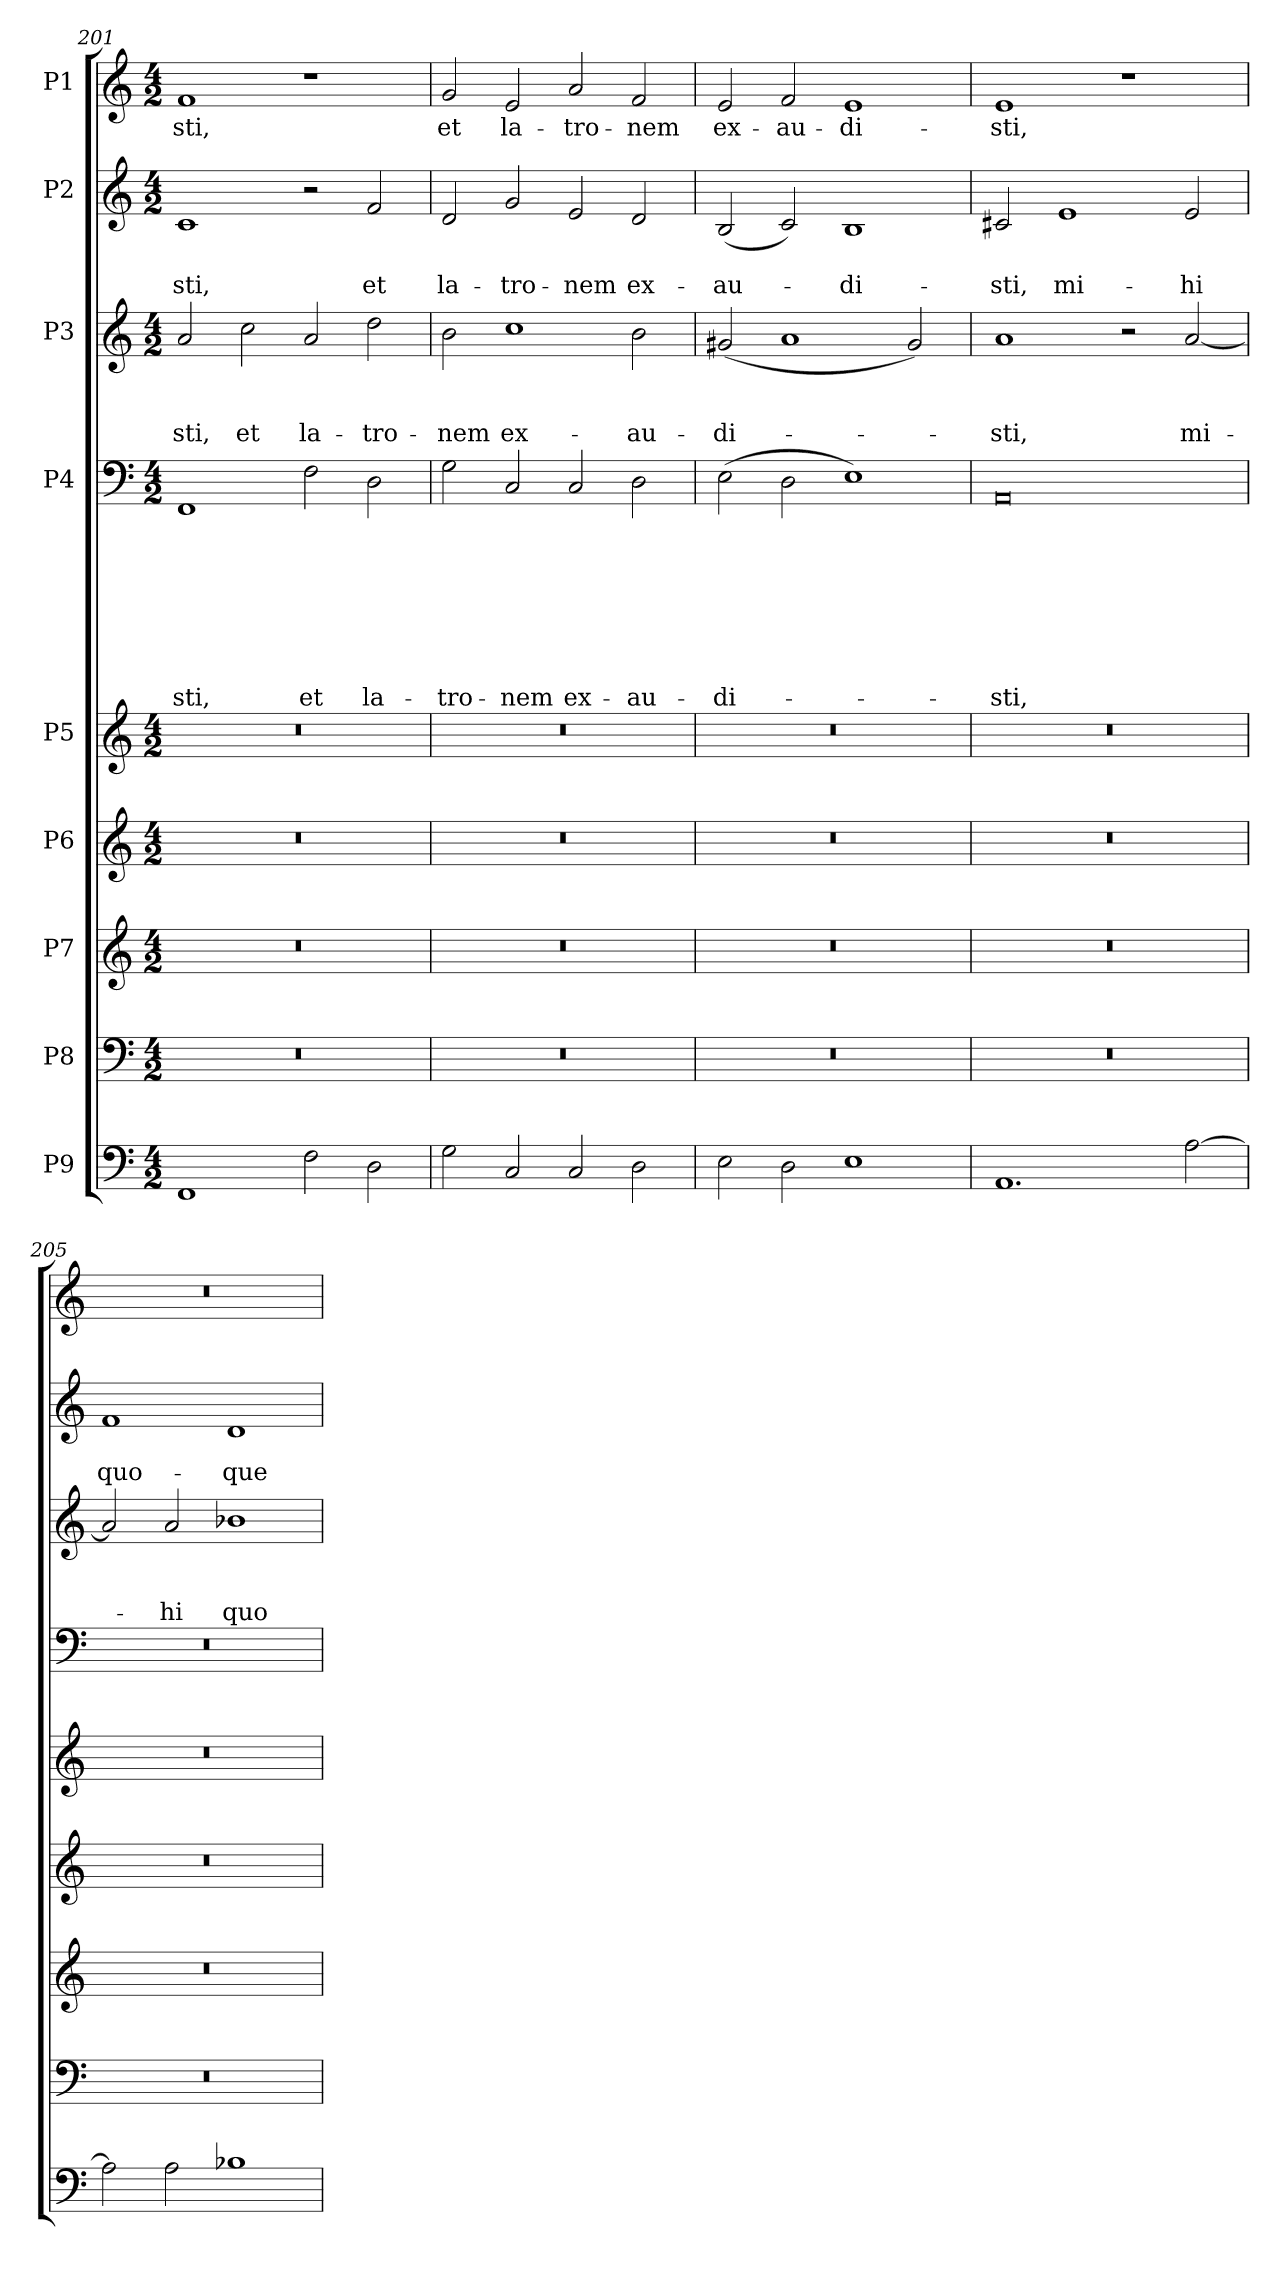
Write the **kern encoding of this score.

**kern	**kern	**kern	**kern	**kern	**kern	**text	**text	**text	**text	**text	**text	**text	**text	**kern	**text	**text	**text	**kern	**text	**text	**kern	**text
*part9	*part8	*part7	*part6	*part5	*part4	*part4	*part4	*part4	*part4	*part4	*part4	*part4	*part4	*part3	*part3	*part3	*part3	*part2	*part2	*part2	*part1	*part1
*staff9	*staff8	*staff7	*staff6	*staff5	*staff4	*staff4	*staff4	*staff4	*staff4	*staff4	*staff4	*staff4	*staff4	*staff3	*staff3	*staff3	*staff3	*staff2	*staff2	*staff2	*staff1	*staff1
*I"P9	*I"P8	*I"P7	*I"P6	*I"P5	*I"P4	*	*	*	*	*	*	*	*	*I"P3	*	*	*	*I"P2	*	*	*I"P1	*
!!LO:PB:g=z
*clefF4	*clefF4	*clefG2	*clefG2	*clefG2	*clefF4	*	*	*	*	*	*	*	*	*clefG2	*	*	*	*clefG2	*	*	*clefG2	*
*	*	*ITrd7c12	*	*	*	*	*	*	*	*	*	*	*	*ITrd7c12	*	*	*	*	*	*	*	*
*k[]	*k[]	*k[]	*k[]	*k[]	*k[]	*	*	*	*	*	*	*	*	*k[]	*	*	*	*k[]	*	*	*k[]	*
*C:	*C:	*C:	*C:	*C:	*C:	*	*	*	*	*	*	*	*	*C:	*	*	*	*C:	*	*	*C:	*
*M4/2	*M4/2	*M4/2	*M4/2	*M4/2	*M4/2	*	*	*	*	*	*	*	*	*M4/2	*	*	*	*M4/2	*	*	*M4/2	*
=201	=201	=201	=201	=201	=201	=201	=201	=201	=201	=201	=201	=201	=201	=201	=201	=201	=201	=201	=201	=201	=201	=201
*^	*	*	*	*	*	*	*	*	*	*	*	*	*	*	*	*	*	*	*	*	*	*
!	!	!LO:N:vis=1	!LO:N:vis=1	!LO:N:vis=1	!LO:N:vis=1	!	!	!	!	!	!	!	!	!LO:LY:b	!	!	!	!LO:LY:b	!	!	!LO:LY:b	!	!LO:LY:b
1FF	0ryy	0r	0r	0r	0r	1FF	.	.	.	.	.	.	.	-sti,	2A/	.	.	-sti,	1c	.	-sti,	1f	-sti,
!	!	!	!	!	!	!	!	!	!	!	!	!	!	!	!	!	!	!LO:LY:b	!	!	!	!	!
.	.	.	.	.	.	.	.	.	.	.	.	.	.	.	2c\	.	.	et	.	.	.	.	.
!	!	!	!	!	!	!	!	!	!	!	!	!	!	!LO:LY:b	!	!	!	!LO:LY:b	!	!	!	!	!
2F\	.	.	.	.	.	2F\	.	.	.	.	.	.	.	et	2A/	.	.	la-	2r	.	.	1r	.
!	!	!	!	!	!	!	!	!	!	!	!	!	!	!LO:LY:b	!	!	!	!LO:LY:b	!	!	!LO:LY:b	!	!
2D\	.	.	.	.	.	2D\	.	.	.	.	.	.	.	la-	2d\	.	.	-tro-	2f/	.	et	.	.
=202	=202	=202	=202	=202	=202	=202	=202	=202	=202	=202	=202	=202	=202	=202	=202	=202	=202	=202	=202	=202	=202	=202	=202
!	!	!LO:N:vis=1	!LO:N:vis=1	!LO:N:vis=1	!LO:N:vis=1	!	!	!	!	!	!	!	!	!LO:LY:b	!	!	!	!LO:LY:b	!	!	!LO:LY:b	!	!LO:LY:b
2G\	0ryy	0r	0r	0r	0r	2G\	.	.	.	.	.	.	.	-tro-	2B\	.	.	-nem	2d/	.	la-	2g/	et
!	!	!	!	!	!	!	!	!	!	!	!	!	!	!LO:LY:b	!	!	!	!LO:LY:b	!	!	!LO:LY:b	!	!LO:LY:b
2C/	.	.	.	.	.	2C/	.	.	.	.	.	.	.	-nem	1c	.	.	ex-	2g/	.	-tro-	2e/	la-
!	!	!	!	!	!	!	!	!	!	!	!	!	!	!LO:LY:b	!	!	!	!	!	!	!LO:LY:b	!	!LO:LY:b
2C/	.	.	.	.	.	2C/	.	.	.	.	.	.	.	ex-	.	.	.	.	2e/	.	-nem	2a/	-tro-
!	!	!	!	!	!	!	!	!	!	!	!	!	!	!LO:LY:b	!	!	!	!LO:LY:b	!	!	!LO:LY:b	!	!LO:LY:b
2D\	.	.	.	.	.	2D\	.	.	.	.	.	.	.	-au-	2B\	.	.	-au-	2d/	.	ex-	2f/	-nem
=203	=203	=203	=203	=203	=203	=203	=203	=203	=203	=203	=203	=203	=203	=203	=203	=203	=203	=203	=203	=203	=203	=203	=203
!	!	!LO:N:vis=1	!LO:N:vis=1	!LO:N:vis=1	!LO:N:vis=1	!	!	!	!	!	!	!	!	!LO:LY:b	!	!	!	!LO:LY:b	!	!	!LO:LY:b	!	!LO:LY:b
2E\	0ryy	0r	0r	0r	0r	(>2E\	.	.	.	.	.	.	.	-di-	(<2G#X/	.	.	-di-	(<2B/	.	-au-	2e/	ex-
!	!	!	!	!	!	!	!	!	!	!	!	!	!	!	!	!	!	!	!	!	!	!	!LO:LY:b
2D\	.	.	.	.	.	2D\	.	.	.	.	.	.	.	.	1A	.	.	.	2c/)	.	.	2f/	-au-
!	!	!	!	!	!	!	!	!	!	!	!	!	!	!	!	!	!	!	!	!	!LO:LY:b	!	!LO:LY:b
1E	.	.	.	.	.	1E)	.	.	.	.	.	.	.	.	.	.	.	.	1B	.	-di-	1e	-di-
.	.	.	.	.	.	.	.	.	.	.	.	.	.	.	2G#/)	.	.	.	.	.	.	.	.
=204	=204	=204	=204	=204	=204	=204	=204	=204	=204	=204	=204	=204	=204	=204	=204	=204	=204	=204	=204	=204	=204	=204	=204
!	!	!LO:N:vis=1	!LO:N:vis=1	!LO:N:vis=1	!LO:N:vis=1	!	!	!	!	!	!	!	!	!LO:LY:b	!	!	!	!LO:LY:b	!	!	!LO:LY:b	!	!LO:LY:b
1.AA	0ryy	0r	0r	0r	0r	0AA	.	.	.	.	.	.	.	-sti,	1A	.	.	-sti,	2c#X/	.	-sti,	1e	-sti,
!	!	!	!	!	!	!	!	!	!	!	!	!	!	!	!	!	!	!	!	!	!LO:LY:b	!	!
.	.	.	.	.	.	.	.	.	.	.	.	.	.	.	.	.	.	.	1e	.	mi-	.	.
.	.	.	.	.	.	.	.	.	.	.	.	.	.	.	2r	.	.	.	.	.	.	1r	.
!	!	!	!	!	!	!	!	!	!	!	!	!	!	!	!	!	!	!LO:LY:b	!	!	!LO:LY:b	!	!
[>2A\	.	.	.	.	.	.	.	.	.	.	.	.	.	.	[<2A/	.	.	mi-	2e/	.	-hi	.	.
=205	=205	=205	=205	=205	=205	=205	=205	=205	=205	=205	=205	=205	=205	=205	=205	=205	=205	=205	=205	=205	=205	=205	=205
!	!	!LO:N:vis=1	!LO:N:vis=1	!LO:N:vis=1	!LO:N:vis=1	!LO:N:vis=1	!	!	!	!	!	!	!	!	!	!	!	!	!	!	!LO:LY:b	!LO:N:vis=1	!
2A\]	0ryy	0r	0r	0r	0r	0r	.	.	.	.	.	.	.	.	2A/]	.	.	.	1f	.	quo-	0r	.
!	!	!	!	!	!	!	!	!	!	!	!	!	!	!	!	!	!	!LO:LY:b	!	!	!	!	!
2A\	.	.	.	.	.	.	.	.	.	.	.	.	.	.	2A/	.	.	-hi	.	.	.	.	.
!	!	!	!	!	!	!	!	!	!	!	!	!	!	!	!	!	!	!LO:LY:b	!	!	!LO:LY:b	!	!
1B-X	.	.	.	.	.	.	.	.	.	.	.	.	.	.	1B-X	.	.	quo-	1d	.	-que	.	.
*v	*v	*	*	*	*	*	*	*	*	*	*	*	*	*	*	*	*	*	*	*	*	*	*
=	=	=	=	=	=	=	=	=	=	=	=	=	=	=	=	=	=	=	=	=	=	=
*-	*-	*-	*-	*-	*-	*-	*-	*-	*-	*-	*-	*-	*-	*-	*-	*-	*-	*-	*-	*-	*-	*-
